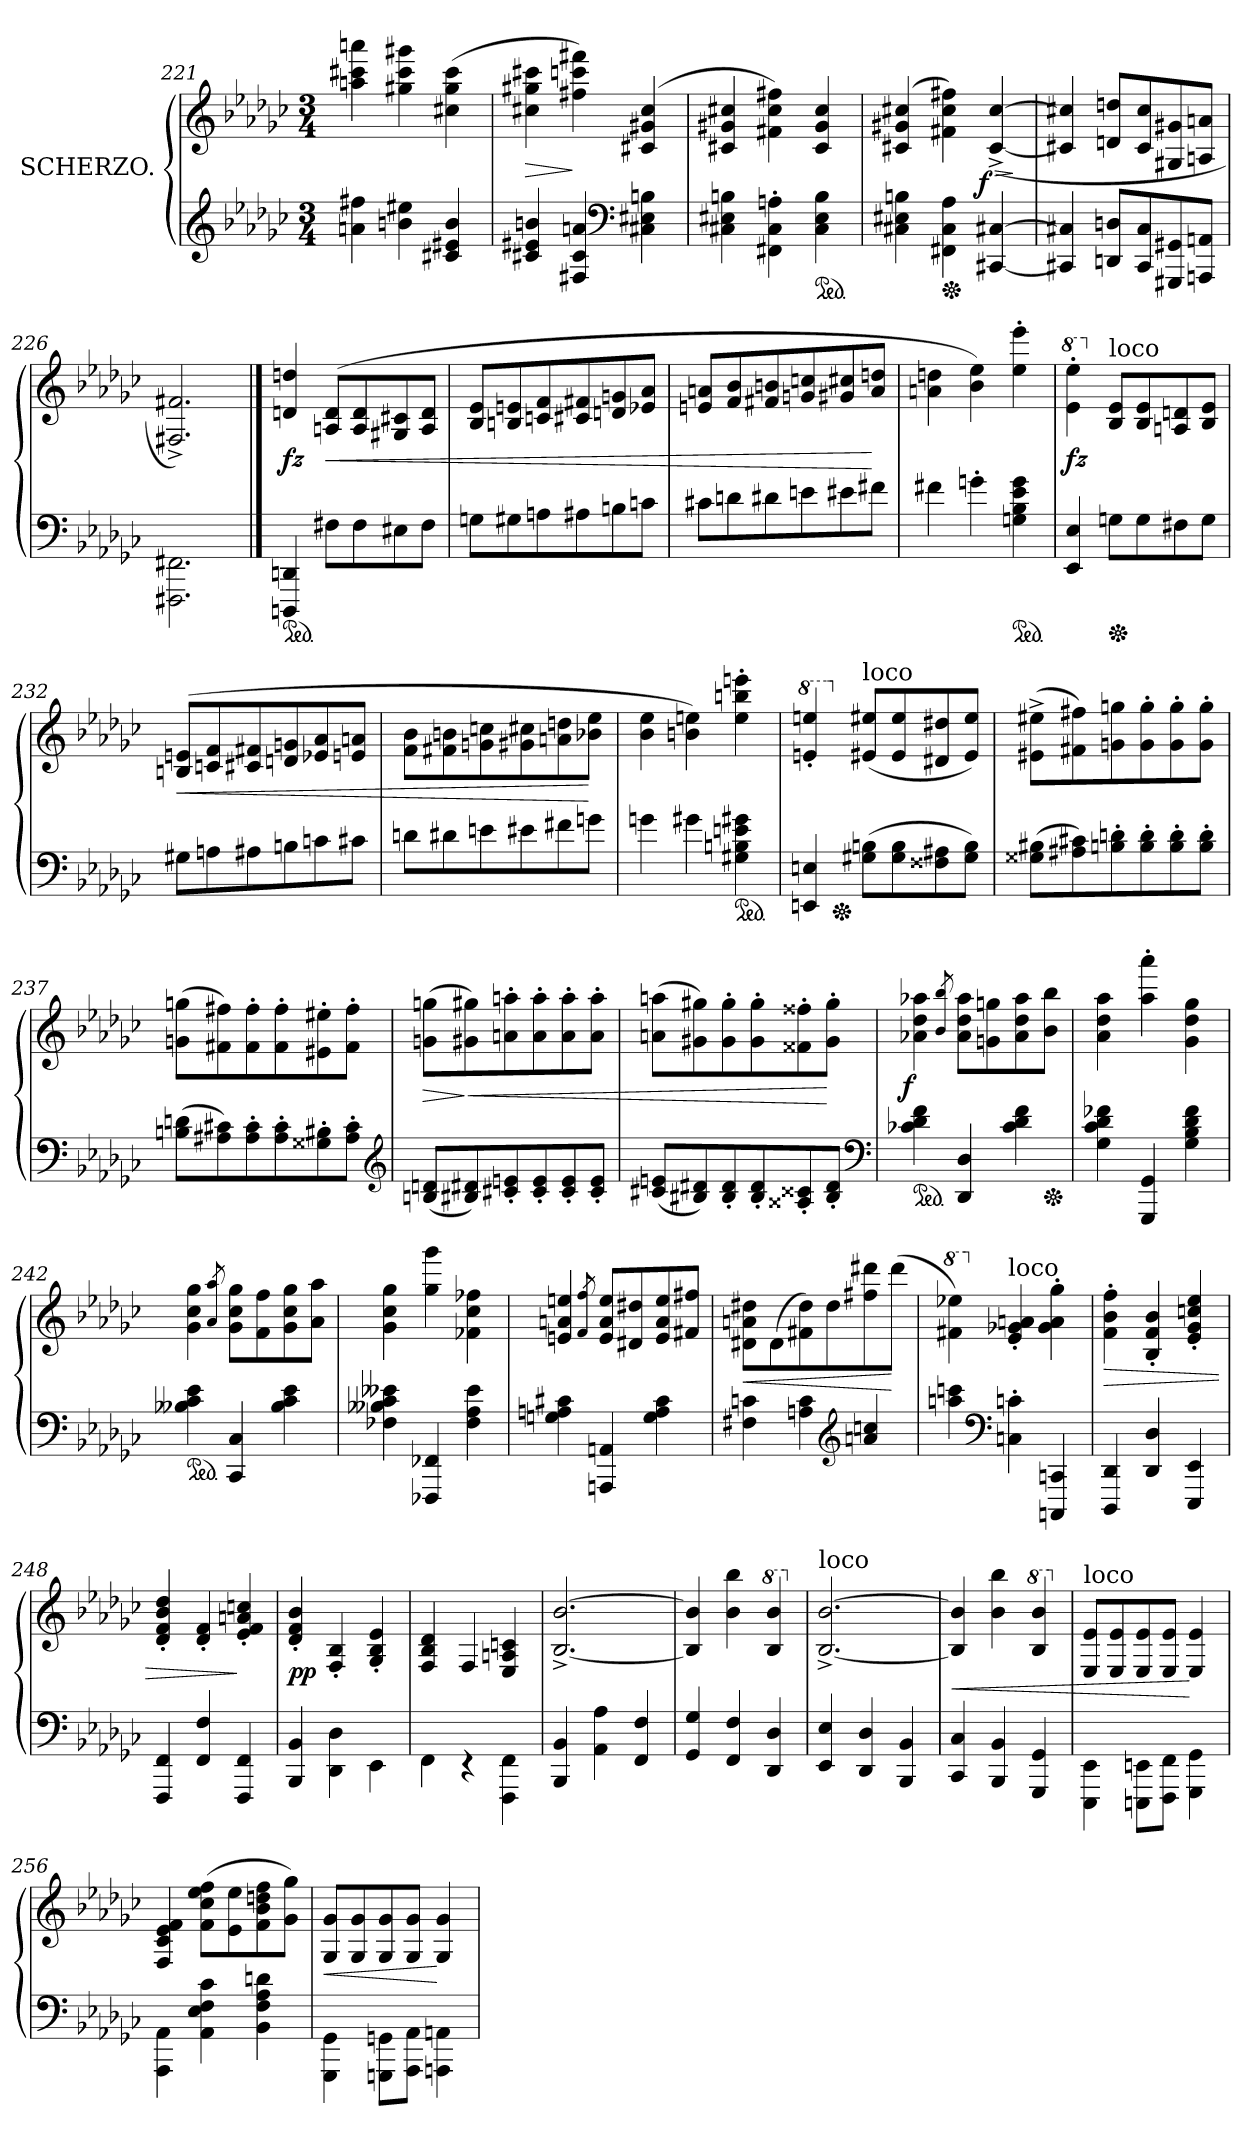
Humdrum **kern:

**kern	**kern	**dynam
*part1	*part1	*part1
*staff2	*staff1	*staff1/2
*I"SCHERZO.	*	*
*clefG2	*clefG2	*
*k[b-e-a-d-g-c-]	*k[b-e-a-d-g-c-]	*
*M3/4	*M3/4	*
=221	=221	=221
4an 4ff#X	4aan 4ccc#X 4aaan	.
4bn 4ee#X	4gg#X 4ccc# 4ggg#X	.
4c#X 4e#X 4b	(>4cc#X 4gg# 4ccc#	.
=222	=222	=222
4c#X 4e#X 4bn	4cc#X 4gg#X 4ccc#X	>
4F#X 4c# 4an	4ff#X 4cccn 4fff#X)	]
*clefF4	*	*
4C#X 4E#X 4Bn	(>4c#X 4g#X 4cc#	.
=223	=223	=223
4C#X 4E#X 4Bn	4c#X/ 4g#X/ 4cc#X/	.
4FF#X'\ 4C#'\ 4An'\	4f#X 4cc# 4ff#X)	.
*ped	*	*
4C# 4E# 4B	4c#/ 4g#/ 4cc#/	.
=224	=224	=224
4C#X 4E#X 4Bn	(>4c#X/ 4g#X/ 4cc#X/	.
*Xped	*	*
4FF#X\ 4C#\ 4A-\	4f#X 4cc# 4ff#X)	.
!	!	!LO:DY:n=1:rj
[4CC#X [4C#X	(>[4c#^> [4cc#^>	> f
.	.	]
=225	=225	=225
4CC#X] 4C#X]	4c#X] 4cc#X]	.
8DDn 8DnL	8dn 8ddnL	.
8CC# 8C#	8c# 8cc#	.
8GGG#X 8GG#X	8G#X 8g#X	.
8AAAn 8AAnJ	8An 8anJ	.
=226	=226	=226
2.FFF#X\ 2.FF#X\	2.F#X^>/ 2.f#X^>/)	.
==227	==227	==227
*ped	*	*
4DDDn 4DDn	4dn 4ddn	fz
8F#X\L	(>8An/ 8d/L	<
8F#\	8A/ 8d/	.
8E#X	8G#X 8c#X	.
8F#\J	8A/ 8d/J	.
=228	=228	=228
8GnL	8B- 8e-L	.
8G#X	8Bn 8en	.
8An	8cn 8f	.
8A#X	8c#X 8f#X	.
8Bn	8dn 8gn	.
8cnJ	8e-X 8a-J	.
=229	=229	=229
8c#XL	8en 8anL	.
8dn	8f 8b-	.
8d#X	8f#X 8bn	.
8en	8gn 8ccn	.
8e#X	8g#X 8cc#X	.
8f#XJ	8a 8ddnJ	[
=230	=230	=230
4f#X	4an\ 4ddn\	.
4gn'>	4b-\ 4ee-\)	.
*ped	*	*
4Gn 4B- 4e- 4g	4ee-' 4eee-'	.
=231	=231	=231
*	*8va	*
4EE- 4E-	4ee-'\ 4eee-'\	fz
*	*X8va	*
!	!LO:TX:a:t=loco	!
*Xped	*	*
8GnL	8B- 8e-L	.
8G	8B- 8e-	.
8F#X	8An 8dn	.
8GJ	8B- 8e-J	.
=232	=232	=232
8G#XL	(>8Bn 8enL	<
8An	8cn 8f	.
8A#X	8c#X 8f#X	.
8Bn	8dn 8gn	.
8cn	8e-X 8a-	.
8c#XJ	8en 8anJ	.
=233	=233	=233
8dnL	8f 8b-L	.
8d#X	8f#X 8bn	.
8en	8gn 8ccn	.
8e#X	8g#X 8cc#X	.
8f#X	8an 8ddn	.
8gnJ	8b-X 8ee-J	[
=234	=234	=234
4gn	4b-\ 4ee-\	.
4g#X	4bn\ 4een\)	.
*ped	*	*
4G#X 4Bn 4en 4g#X	4ee'> 4bbn'> 4eeen'>	.
=235	=235	=235
*	*8va	*
*	*^	*
4EEn/ 4En/	4een'> 4eeen'>	8ryy	.
*Xped	*	*	*
.	.	2ryy	.
*	*X8va	*	*
!	!LO:TX:a:t=loco	!	!
(>8G#X 8BnL	(<8e#X/ 8ee#X/L	.	.
8G# 8B	8e# 8ee#	.	.
8F##X 8A#X	8d#X 8dd#X	.	.
8G# 8BJ)	8e# 8ee#J)	8ryy	.
*	*v	*v	*
=236	=236	=236
(>8G##X 8B#XL	(>8e#X^< 8ee#X^<L	.
8A#X 8c#X)	8f#X 8ff#X)	.
8Bn'> 8dn'>	8gn 8ggn	.
8B'> 8d'>	8g' 8gg'	.
8B'> 8d'>	8g' 8gg'	.
8B'> 8d'>J	8g' 8gg'J	.
=237	=237	=237
(>8Bn 8dnL	(>8gn 8ggnL	.
8A#X 8c#X)	8f#X 8ff#X)	.
8A#'> 8c#'>	8f#' 8ff#'	.
8A#'> 8c#'>	8f#' 8ff#'	.
8G##X'> 8B#X'>	8e#X' 8ee#X'	.
8A#'> 8c#'>J	8f#' 8ff#'J	.
*clefG2	*	*
=238	=238	=238
(<8Bn 8dnL	(>8gn 8ggnL	>
8B#X 8d#X)	8g#X 8gg#X)	] <
8c#X'< 8en'<	8an' 8aan'	.
8c#'< 8e'<	8a' 8aa'	.
8c#'< 8e'<	8a' 8aa'	.
8c#'< 8e'<J	8a' 8aa'J	.
=239	=239	=239
(<8c#X 8enL	(>8an 8aanL	.
8B#X 8d#X)	8g#X 8gg#X)	.
8B#'< 8d#'<	8g#' 8gg#'	.
8B#'< 8d#'<	8g#' 8gg#'	.
8A##X'< 8c##X'<	8f##X' 8ff##X'	.
8B#'< 8d#'<J	8g#' 8gg#'J	[
*clefF4	*	*
=240	=240	=240
!	!	!LO:DY:rj
*ped	*	*
4c-X 4d- 4f	4a-X 4dd- 4aa-X	f
.	8qb-/ 8qbb-/	.
4DD- 4D-	8a- 8dd- 8aa-L	.
.	8gn 8ggn	.
4c- 4d- 4f	8a- 8dd- 8aa-	.
*Xped	*	*
.	8b- 8bb-J	.
=241	=241	=241
4G- 4c- 4d- 4f-X	4a- 4dd- 4aa-	.
4GGG- 4GG-	4aa-' 4aaa-'	.
4G- 4B- 4d- 4f-	4g- 4dd- 4gg-	.
=242	=242	=242
*ped	*	*
4B--X 4c- 4e-	4g- 4cc- 4gg-	.
.	8qa-/ 8qaa-/	.
4CC- 4C-	8g- 8cc- 8gg-L	.
.	8f 8ff	.
4B-- 4c- 4e-	8g- 8cc- 8gg-	.
.	8a- 8aa-J	.
=243	=243	=243
4F-X 4B--X 4c- 4e--X	4g- 4cc- 4gg-	.
4FFF-X 4FF-X	4gg- 4ggg-	.
4F- 4A- 4e--	4f-X 4cc- 4ff-X	.
=244	=244	=244
4Gn 4An 4c#X	4en/ 4an/ 4een/	.
.	8qf/ 8qff/	.
4AAAn 4AAn	8e/ 8a/ 8ee/L	.
.	8d#X 8dd#X	.
4G 4A 4c#	8e 8a 8ee	.
.	8f#X 8ff#XJ	.
=245	=245	=245
4F#X 4cn	8d#X 8an 8dd#XL	<
.	(>8d#	.
4An 4c	8f#X 8dd#)	.
.	8dd#	.
*clefG2	*	*
4an/ 4ccn/	8ff#X 8ddd#X	.
.	(>8ddd#J	[
=246	=246	=246
*	*8va	*
4aan 4cccn	4ff#X 4eee-X)	.
*clefF4	*	*
*	*X8va	*
!	!LO:TX:a:t=loco	!
4Cn'> 4cn'>	4e-'>/ 4g-X'>/ 4an'>/	.
4CCCn 4CCn	4g-'> 4a'> 4gg-'>	.
=247	=247	=247
4DDD- 4DD-	4f' 4b-' 4ff'	>
4DD- 4D-	4B-' 4f' 4b-'	.
4EEE- 4EE-	4e-' 4g-' 4ccn' 4ee-'	.
=248	=248	=248
4FFF 4FF	4d-' 4f' 4b-' 4dd-'	.
4FF 4F	4d-' 4f'	.
4FFF 4FF	4e-' 4f' 4an' 4ccn'	]
=249	=249	=249
4BBB- 4BB-	4d-'> 4f'> 4b-'>	pp
4DD-\ 4D-\	4F'>/ 4B-'>/	.
4EE-\	4G-'>/ 4B-'>/ 4e-'>/	.
=250	=250	=250
4FF\	4F/ 4B-/ 4d-/	.
4rEE	4F/	.
4FFF\ 4FF\	4E-/ 4An/ 4cn/	.
=251	=251	=251
4BBB-/ 4BB-/	[2.B-^> [2.b-^>	.
4AA- 4A-	.	.
4FF/ 4F/	.	.
=252	=252	=252
4GG-/ 4G-/	4B-] 4b-]	.
4FF/ 4F/	4b- 4bb-	.
*	*8va	*
4DD-/ 4D-/	4b- 4bb-	.
=253	=253	=253
*	*X8va	*
!	!LO:TX:a:t=loco	!
4EE-/ 4E-/	[2.B-^> [2.b-^>	.
4DD-/ 4D-/	.	.
4BBB-/ 4BB-/	.	.
=254	=254	=254
4CC-/ 4C-/	4B-] 4b-]	<
4BBB-/ 4BB-/	4b- 4bb-	.
*	*8va	*
4GGG-/ 4GG-/	4b- 4bb-	.
=255	=255	=255
*	*X8va	*
!	!LO:TX:a:t=loco	!
4EEE-\ 4EE-\	8E-/ 8e-/L	.
.	8E-/ 8e-/	.
8EEEn\ 8EEn\L	8E-/ 8e-/	.
8FFF\ 8FF\J	8E-/ 8e-/J	.
4GGG-\ 4GG-\	4E-/ 4e-/	[
=256	=256	=256
4AAA-\ 4AA-\	4F/ 4c-/ 4e-/ 4f/	.
4AA- 4E- 4F 4c-	(>8f 8cc- 8ee- 8ffL	.
.	8e- 8ee-	.
4BB- 4F 4A- 4dn	8f 8b- 8ddn 8ff	.
.	8g- 8gg-J)	.
=257	=257	=257
4GGG-\ 4GG-\	8G-/ 8g-/L	<
.	8G-/ 8g-/	.
8GGGn\ 8GGn\L	8G-/ 8g-/	.
8AAA-\ 8AA-\J	8G-/ 8g-/J	.
4AAAn\ 4AAn\	4G-/ 4g-/	[
=	=	=
*-	*-	*-
